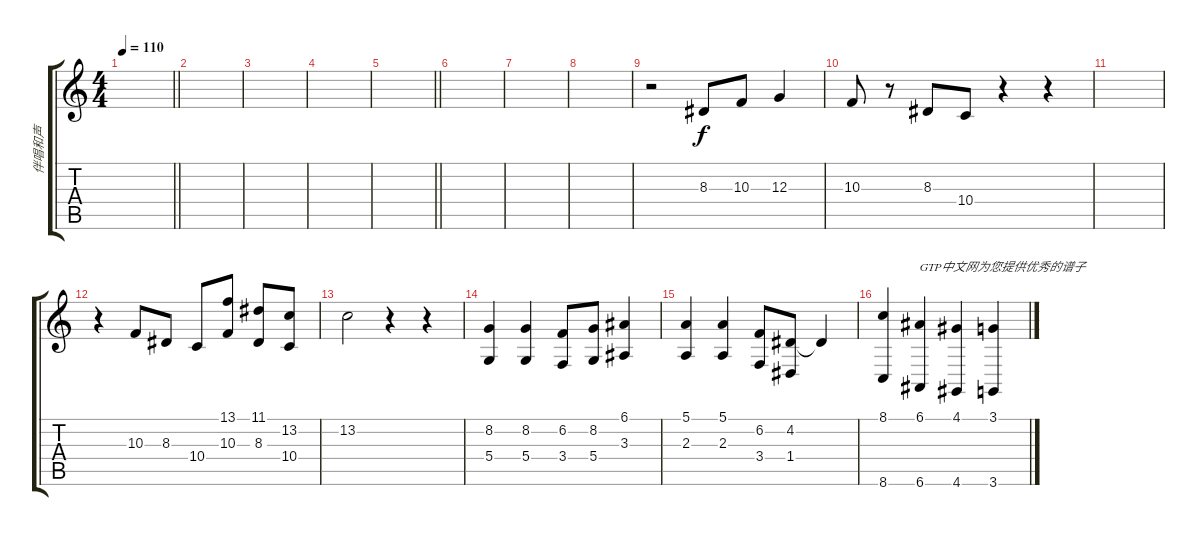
\track ("伴唱和声" "伴唱和声") {instrument choiraahs}
\staff {score tabs}
\tuning (E4 B3 G3 D3 A2 E2) {hide}
\ts (4 4)
\tempo 110
\clef g2
\barLineRight lightlight
\ks c
|
|
|
|
\barLineRight lightlight
|
|
|
|
r.2 8.3.8 10.3.8 12.3.4 |
10.3.8 r.8 8.3.8 10.4.8 r.4 r.4 |
|
r.4 10.3.8 8.3.8 10.4.8 (13.1 10.3).8 (11.1 8.3).8 (13.2 10.4).8 |
13.2.2 r.4 r.4 |
(8.2 5.4).4 (8.2 5.4).4 (6.2 3.4).8 (8.2 5.4).8 (6.1 3.3).4 |
(5.1 2.3).4 (5.1 2.3).4 (6.2 3.4).8 (4.2 1.4).8 4.2{t}.4 |
(8.1 8.6).4 (6.1 6.6).4{txt "GTP中文网为您提供优秀的谱子"} (4.1 4.6).4 (3.1 3.6).4
